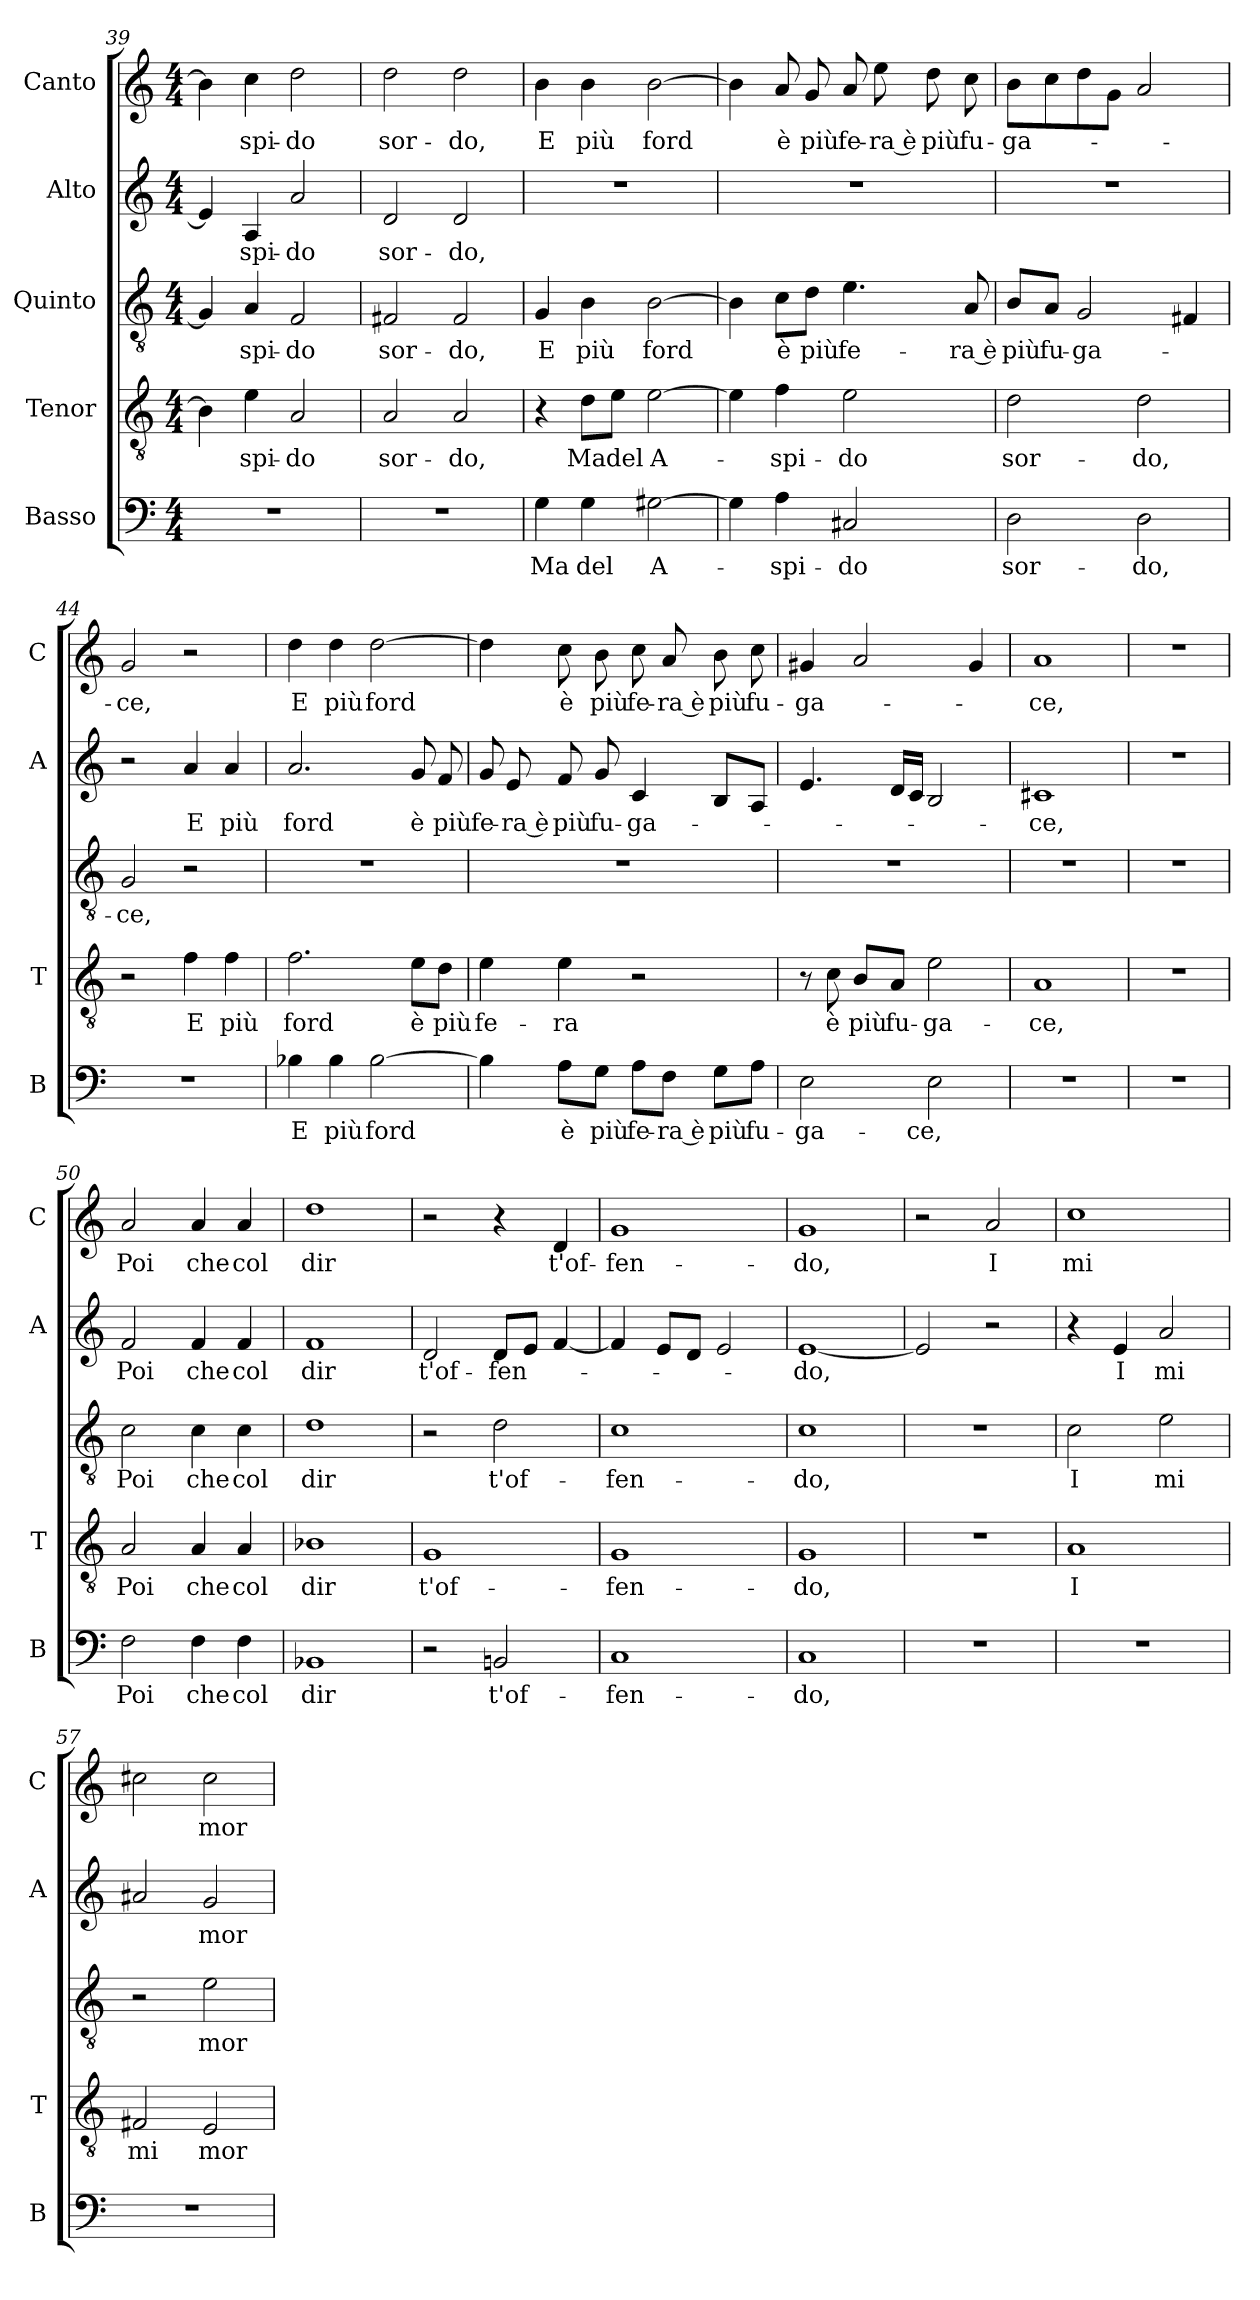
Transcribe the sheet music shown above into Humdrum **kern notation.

**kern	**text	**kern	**text	**kern	**text	**kern	**text	**kern	**text
*part5	*part5	*part4	*part4	*part3	*part3	*part2	*part2	*part1	*part1
*staff5	*staff5	*staff4	*staff4	*staff3	*staff3	*staff2	*staff2	*staff1	*staff1
*I"Basso	*	*I"Tenor	*	*I"Quinto	*	*I"Alto	*	*I"Canto	*
*I'B	*	*I'T	*	*	*	*I'A	*	*I'C	*
*clefF4	*	*clefGv2	*	*clefGv2	*	*clefG2	*	*clefG2	*
*k[]	*	*k[]	*	*k[]	*	*k[]	*	*k[]	*
*C:	*	*C:	*	*C:	*	*C:	*	*C:	*
*M4/4	*	*M4/4	*	*M4/4	*	*M4/4	*	*M4/4	*
=39	=39	=39	=39	=39	=39	=39	=39	=39	=39
1r	.	4B\]	.	4G#/]	.	4e/]	.	4b\]	.
!	!	!	!LO:LY:b	!	!LO:LY:b	!	!LO:LY:b	!	!LO:LY:b
.	.	4e\	-spi-	4A/	-spi-	4A/	-spi-	4cc\	-spi-
!	!	!	!LO:LY:b	!	!LO:LY:b	!	!LO:LY:b	!	!LO:LY:b
.	.	2A/	-do	2F/	-do	2a/	-do	2dd\	-do
=40	=40	=40	=40	=40	=40	=40	=40	=40	=40
!	!	!	!LO:LY:b	!	!LO:LY:b	!	!LO:LY:b	!	!LO:LY:b
1r	.	2A/	sor-	2F#X/	sor-	2d/	sor-	2dd\	sor-
!	!	!	!LO:LY:b	!	!LO:LY:b	!	!LO:LY:b	!	!LO:LY:b
.	.	2A/	-do,	2F#/	-do,	2d/	-do,	2dd\	-do,
=41	=41	=41	=41	=41	=41	=41	=41	=41	=41
!	!LO:LY:b	!	!	!	!LO:LY:b	!	!	!	!LO:LY:b
4G\	Ma	4r	.	4G/	E	1r	.	4b\	E
!	!LO:LY:b	!	!LO:LY:b	!	!LO:LY:b	!	!	!	!LO:LY:b
4G\	del	8d\L	Ma	4B\	più	.	.	4b\	più
!	!	!	!LO:LY:b	!	!	!	!	!	!
.	.	8e\J	del	.	.	.	.	.	.
!	!LO:LY:b	!	!LO:LY:b	!	!LO:LY:b	!	!	!	!LO:LY:b
[2G#X\	A-	[2e\	A-	[2B\	ford	.	.	[2b\	ford
=42	=42	=42	=42	=42	=42	=42	=42	=42	=42
4G#\]	.	4e\]	.	4B\]	.	1r	.	4b\]	.
!	!LO:LY:b	!	!LO:LY:b	!	!LO:LY:b	!	!	!	!LO:LY:b
4A\	-spi-	4f\	-spi-	8c\L	è	.	.	8a/	è
!	!	!	!	!	!LO:LY:b	!	!	!	!LO:LY:b
.	.	.	.	8d\J	più	.	.	8g/	più
!	!LO:LY:b	!	!LO:LY:b	!	!LO:LY:b	!	!	!	!LO:LY:b
2C#X/	-do	2e\	-do	4.e\	fe-	.	.	8a/	fe-
!	!	!	!	!	!	!	!	!	!LO:LY:b
.	.	.	.	.	.	.	.	8ee\	-ra è
!	!	!	!	!	!	!	!	!	!LO:LY:b
.	.	.	.	.	.	.	.	8dd\	più
!	!	!	!	!	!LO:LY:b	!	!	!	!LO:LY:b
.	.	.	.	8A/	-ra è	.	.	8cc\	fu-
=43	=43	=43	=43	=43	=43	=43	=43	=43	=43
!	!LO:LY:b	!	!LO:LY:b	!	!LO:LY:b	!	!	!	!LO:LY:b
2D\	sor-	2d\	sor-	8B/L	più	1r	.	8b\L	-ga-
!	!	!	!	!	!LO:LY:b	!	!	!	!
.	.	.	.	8A/J	fu-	.	.	8cc\	.
!	!	!	!	!	!LO:LY:b	!	!	!	!
.	.	.	.	2G/	-ga-	.	.	8dd\	.
.	.	.	.	.	.	.	.	8g\J	.
!	!LO:LY:b	!	!LO:LY:b	!	!	!	!	!	!
2D\	-do,	2d\	-do,	.	.	.	.	2a/	.
.	.	.	.	4F#X/	.	.	.	.	.
=44	=44	=44	=44	=44	=44	=44	=44	=44	=44
!	!	!	!	!	!LO:LY:b	!	!	!	!LO:LY:b
1r	.	2r	.	2G/	-ce,	2r	.	2g/	-ce,
!	!	!	!LO:LY:b	!	!	!	!LO:LY:b	!	!
.	.	4f\	E	2r	.	4a/	E	2r	.
!	!	!	!LO:LY:b	!	!	!	!LO:LY:b	!	!
.	.	4f\	più	.	.	4a/	più	.	.
!!LO:LB:g=z
=45	=45	=45	=45	=45	=45	=45	=45	=45	=45
!	!LO:LY:b	!	!LO:LY:b	!	!	!	!LO:LY:b	!	!LO:LY:b
4B-X\	E	2.f\	ford	1r	.	2.a/	ford	4dd\	E
!	!LO:LY:b	!	!	!	!	!	!	!	!LO:LY:b
4B-\	più	.	.	.	.	.	.	4dd\	più
!	!LO:LY:b	!	!	!	!	!	!	!	!LO:LY:b
[2B-\	ford	.	.	.	.	.	.	[2dd\	ford
!	!	!	!LO:LY:b	!	!	!	!LO:LY:b	!	!
.	.	8e\L	è	.	.	8g/	è	.	.
!	!	!	!LO:LY:b	!	!	!	!LO:LY:b	!	!
.	.	8d\J	più	.	.	8f/	più	.	.
=46	=46	=46	=46	=46	=46	=46	=46	=46	=46
!	!	!	!LO:LY:b	!	!	!	!LO:LY:b	!	!
4B-\]	.	4e\	fe-	1r	.	8g/	fe-	4dd\]	.
!	!	!	!	!	!	!	!LO:LY:b	!	!
.	.	.	.	.	.	8e/	-ra è	.	.
!	!LO:LY:b	!	!LO:LY:b	!	!	!	!LO:LY:b	!	!LO:LY:b
8A\L	è	4e\	-ra	.	.	8f/	più	8cc\	è
!	!LO:LY:b	!	!	!	!	!	!LO:LY:b	!	!LO:LY:b
8G\J	più	.	.	.	.	8g/	fu-	8b\	più
!	!LO:LY:b	!	!	!	!	!	!LO:LY:b	!	!LO:LY:b
8A\L	fe-	2r	.	.	.	4c/	-ga-	8cc\	fe-
!	!LO:LY:b	!	!	!	!	!	!	!	!LO:LY:b
8F\J	-ra è	.	.	.	.	.	.	8a/	-ra è
!	!LO:LY:b	!	!	!	!	!	!	!	!LO:LY:b
8G\L	più	.	.	.	.	8B/L	.	8b\	più
!	!LO:LY:b	!	!	!	!	!	!	!	!LO:LY:b
8A\J	fu-	.	.	.	.	8A/J	.	8cc\	fu-
=47	=47	=47	=47	=47	=47	=47	=47	=47	=47
!	!LO:LY:b	!	!	!	!	!	!	!	!LO:LY:b
2E\	-ga-	8r	.	1r	.	4.e/	.	4g#X/	-ga-
!	!	!	!LO:LY:b	!	!	!	!	!	!
.	.	8c\	è	.	.	.	.	.	.
!	!	!	!LO:LY:b	!	!	!	!	!	!
.	.	8B/L	più	.	.	.	.	2a/	.
!	!	!	!LO:LY:b	!	!	!	!	!	!
.	.	8A/J	fu-	.	.	16d/LL	.	.	.
.	.	.	.	.	.	16c/JJ	.	.	.
!	!LO:LY:b	!	!LO:LY:b	!	!	!	!	!	!
2E\	-ce,	2e\	-ga-	.	.	2B/	.	.	.
.	.	.	.	.	.	.	.	4g#/	.
=48	=48	=48	=48	=48	=48	=48	=48	=48	=48
!	!	!	!LO:LY:b	!	!	!	!LO:LY:b	!	!LO:LY:b
1r	.	1A	-ce,	1r	.	1c#X	-ce,	1a	-ce,
=49	=49	=49	=49	=49	=49	=49	=49	=49	=49
1r	.	1r	.	1r	.	1r	.	1r	.
=50	=50	=50	=50	=50	=50	=50	=50	=50	=50
!	!LO:LY:b	!	!LO:LY:b	!	!LO:LY:b	!	!LO:LY:b	!	!LO:LY:b
2F\	Poi	2A/	Poi	2c\	Poi	2f/	Poi	2a/	Poi
!	!LO:LY:b	!	!LO:LY:b	!	!LO:LY:b	!	!LO:LY:b	!	!LO:LY:b
4F\	che	4A/	che	4c\	che	4f/	che	4a/	che
!	!LO:LY:b	!	!LO:LY:b	!	!LO:LY:b	!	!LO:LY:b	!	!LO:LY:b
4F\	col	4A/	col	4c\	col	4f/	col	4a/	col
=51	=51	=51	=51	=51	=51	=51	=51	=51	=51
!	!LO:LY:b	!	!LO:LY:b	!	!LO:LY:b	!	!LO:LY:b	!	!LO:LY:b
1BB-X	dir	1B-X	dir	1d	dir	1f	dir	1dd	dir
!!LO:LB:g=z
=52	=52	=52	=52	=52	=52	=52	=52	=52	=52
!	!	!	!LO:LY:b	!	!	!	!LO:LY:b	!	!
2r	.	1G	t'of-	2r	.	2d/	t'of-	2r	.
!	!LO:LY:b	!	!	!	!LO:LY:b	!	!LO:LY:b	!	!
2BBni/	t'of-	.	.	2d\	t'of-	8d/L	-fen-	4r	.
.	.	.	.	.	.	8e/J	.	.	.
!	!	!	!	!	!	!	!	!	!LO:LY:b
.	.	.	.	.	.	[4f/	.	4d/	t'of-
=53	=53	=53	=53	=53	=53	=53	=53	=53	=53
!	!LO:LY:b	!	!LO:LY:b	!	!LO:LY:b	!	!	!	!LO:LY:b
1C	-fen-	1G	-fen-	1c	-fen-	4f/]	.	1g	-fen-
.	.	.	.	.	.	8e/L	.	.	.
.	.	.	.	.	.	8d/J	.	.	.
.	.	.	.	.	.	2e/	.	.	.
=54	=54	=54	=54	=54	=54	=54	=54	=54	=54
!	!LO:LY:b	!	!LO:LY:b	!	!LO:LY:b	!	!LO:LY:b	!	!LO:LY:b
1C	-do,	1G	-do,	1c	-do,	[1e	-do,	1g	-do,
=55	=55	=55	=55	=55	=55	=55	=55	=55	=55
1r	.	1r	.	1r	.	2e/]	.	2r	.
!	!	!	!	!	!	!	!	!	!LO:LY:b
.	.	.	.	.	.	2r	.	2a/	I
=56	=56	=56	=56	=56	=56	=56	=56	=56	=56
!	!	!	!LO:LY:b	!	!LO:LY:b	!	!	!	!LO:LY:b
1r	.	1A	I	2c\	I	4r	.	1cc	mi
!	!	!	!	!	!	!	!LO:LY:b	!	!
.	.	.	.	.	.	4e/	I	.	.
!	!	!	!	!	!LO:LY:b	!	!LO:LY:b	!	!
.	.	.	.	2e\	mi	2a/	mi	.	.
=57	=57	=57	=57	=57	=57	=57	=57	=57	=57
!	!	!	!LO:LY:b	!	!	!	!	!	!
1r	.	2F#X/	mi	2r	.	2a#X/	.	2cc#X\	.
!	!	!	!LO:LY:b	!	!LO:LY:b	!	!LO:LY:b	!	!LO:LY:b
.	.	2E/	mor-	2e\	mor-	2g/	mor-	2cc#\	mor-
=	=	=	=	=	=	=	=	=	=
*-	*-	*-	*-	*-	*-	*-	*-	*-	*-
